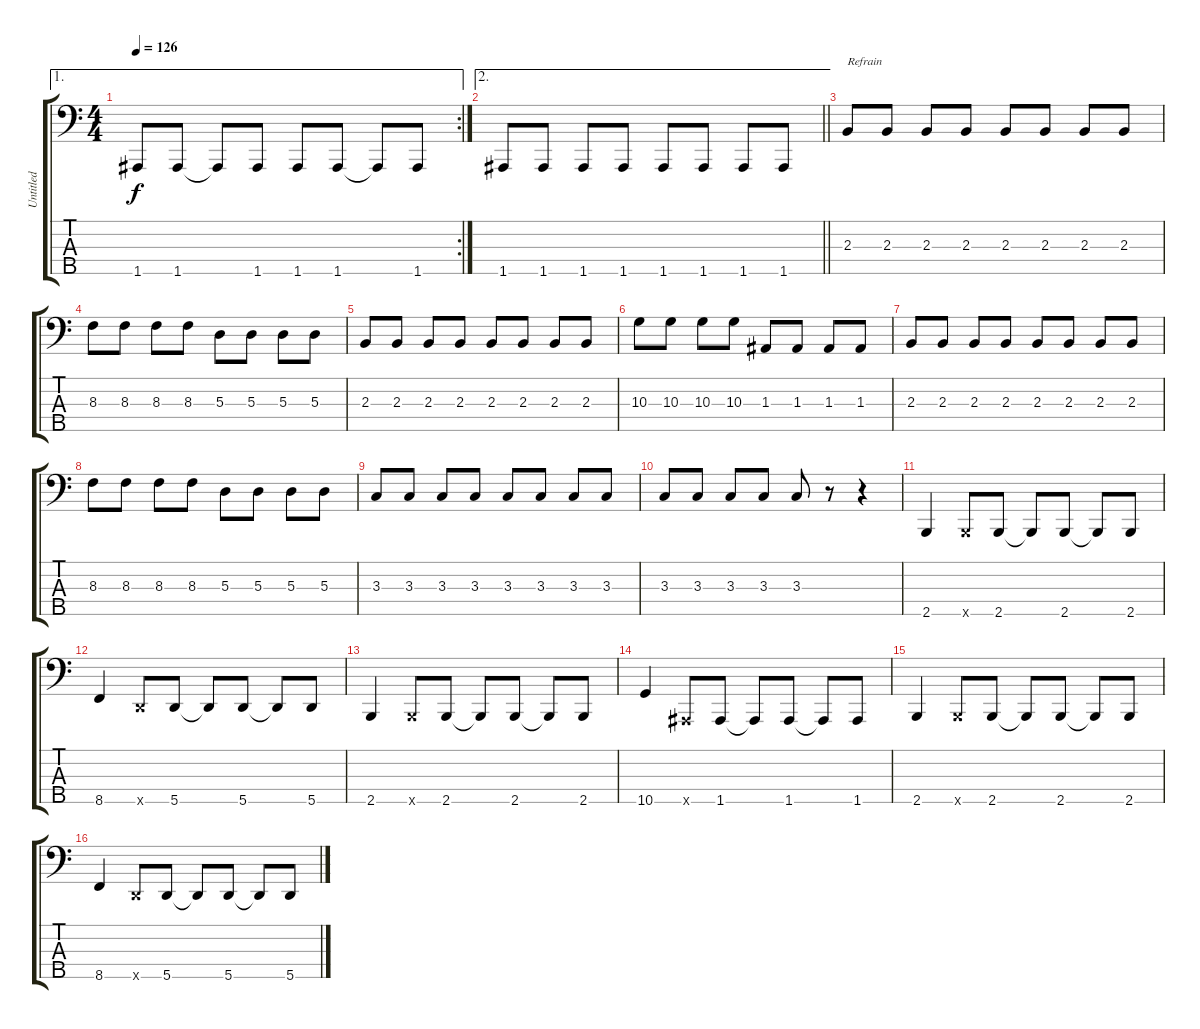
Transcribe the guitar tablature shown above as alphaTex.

\track ("Untitled" "Untitled") {instrument electricbassfinger}
\staff {score tabs}
\tuning (G2 D2 A1 E1 A0) {hide}
\ae 1
\rc 2
\ts (4 4)
\tempo 126
\clef f4
\ks c
1.5.8{dy f} 1.5.8 1.5{t}.8 1.5.8 1.5.8 1.5.8 1.5{t}.8 1.5.8 |
\ae 2
\barLineRight lightlight
1.5.8 1.5.8 1.5.8 1.5.8 1.5.8 1.5.8 1.5.8 1.5.8 |
2.3.8{txt "Refrain"} 2.3.8 2.3.8 2.3.8 2.3.8 2.3.8 2.3.8 2.3.8 |
8.3.8 8.3.8 8.3.8 8.3.8 5.3.8 5.3.8 5.3.8 5.3.8 |
2.3.8 2.3.8 2.3.8 2.3.8 2.3.8 2.3.8 2.3.8 2.3.8 |
10.3.8 10.3.8 10.3.8 10.3.8 1.3.8 1.3.8 1.3.8 1.3.8 |
2.3.8 2.3.8 2.3.8 2.3.8 2.3.8 2.3.8 2.3.8 2.3.8 |
8.3.8 8.3.8 8.3.8 8.3.8 5.3.8 5.3.8 5.3.8 5.3.8 |
3.3.8 3.3.8 3.3.8 3.3.8 3.3.8 3.3.8 3.3.8 3.3.8 |
3.3.8 3.3.8 3.3.8 3.3.8 3.3.8 r.8 r.4 |
2.5.4 2.5{x}.8 2.5.8 2.5{t}.8 2.5.8 2.5{t}.8 2.5.8 |
8.5.4 5.5{x}.8 5.5.8 5.5{t}.8 5.5.8 5.5{t}.8 5.5.8 |
2.5.4 2.5{x}.8 2.5.8 2.5{t}.8 2.5.8 2.5{t}.8 2.5.8 |
10.5.4 1.5{x}.8 1.5.8 1.5{t}.8 1.5.8 1.5{t}.8 1.5.8 |
2.5.4 2.5{x}.8 2.5.8 2.5{t}.8 2.5.8 2.5{t}.8 2.5.8 |
8.5.4 5.5{x}.8 5.5.8 5.5{t}.8 5.5.8 5.5{t}.8 5.5.8
